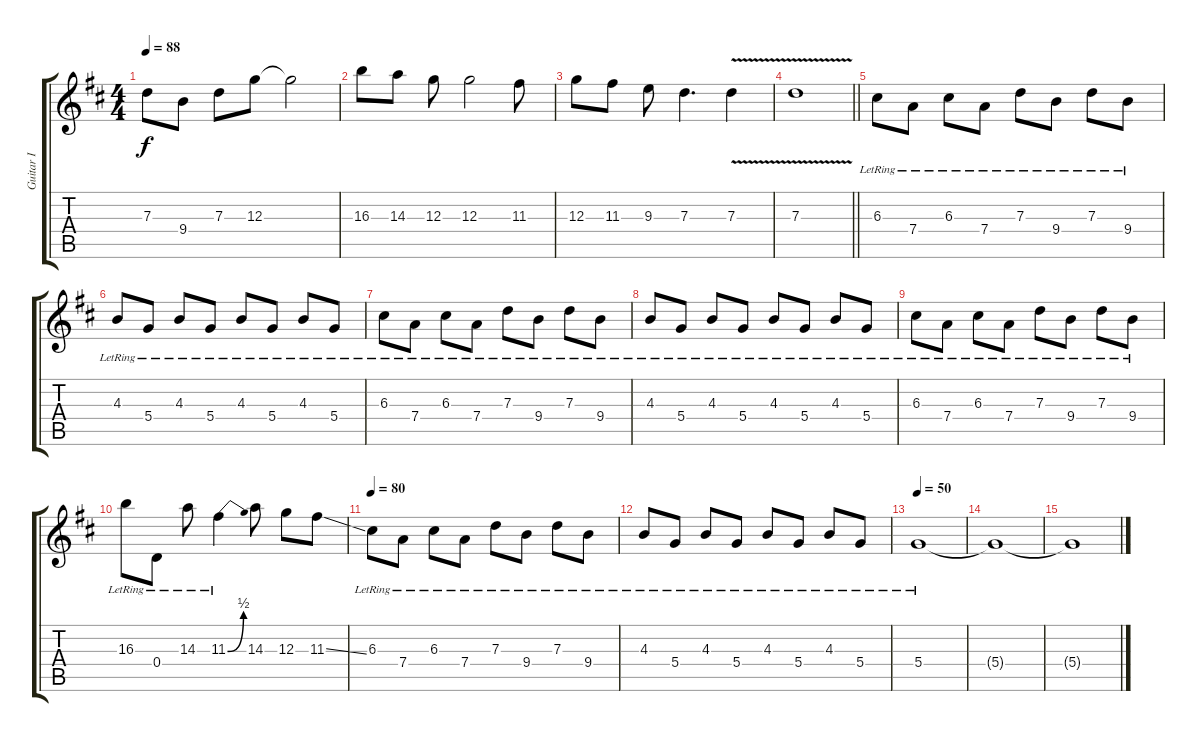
\track ("Guitar I" "Guitar I") {instrument electricguitarclean}
\staff {score tabs}
\tuning (E4 B3 G3 D3 A2 E2) {hide}
\ts (4 4)
\tempo 88
\clef g2
\ks bminor
7.3.8{dy f} 9.4.8 7.3.8 12.3.8 12.3{t}.2 |
16.3.8 14.3.8 12.3.8 12.3.2 11.3.8 |
12.3.8 11.3.8 9.3.8 7.3.4{d} 7.3{v}.4 |
\barLineRight lightlight
7.3{v}.1 |
6.3{lr}.8{instrument electricguitarclean} 7.4{lr}.8 6.3{lr}.8 7.4{lr}.8 7.3{lr}.8 9.4{lr}.8 7.3{lr}.8 9.4{lr}.8 |
4.3{lr}.8 5.4{lr}.8 4.3{lr}.8 5.4{lr}.8 4.3{lr}.8 5.4{lr}.8 4.3{lr}.8 5.4{lr}.8 |
6.3{lr}.8 7.4{lr}.8 6.3{lr}.8 7.4{lr}.8 7.3{lr}.8 9.4{lr}.8 7.3{lr}.8 9.4{lr}.8 |
4.3{lr}.8 5.4{lr}.8 4.3{lr}.8 5.4{lr}.8 4.3{lr}.8 5.4{lr}.8 4.3{lr}.8 5.4{lr}.8 |
6.3{lr}.8 7.4{lr}.8 6.3{lr}.8 7.4{lr}.8 7.3{lr}.8 9.4{lr}.8 7.3{lr}.8 9.4{lr}.8 |
16.3{lr}.8 0.4{lr}.8 14.3{lr}.8 11.3{be (bend 0 0 60 2) lr}.4 14.3.8 12.3.8 11.3{ss}.8 |
\tempo 80
6.3{lr}.8 7.4{lr}.8 6.3{lr}.8 7.4{lr}.8 7.3{lr}.8 9.4{lr}.8 7.3{lr}.8 9.4{lr}.8 |
4.3{lr}.8 5.4{lr}.8 4.3{lr}.8 5.4{lr}.8 4.3{lr}.8 5.4{lr}.8 4.3{lr}.8 5.4{lr}.8 |
\tempo 50
5.4{lr}.1 |
5.4{t}.1 |
5.4{t}.1
